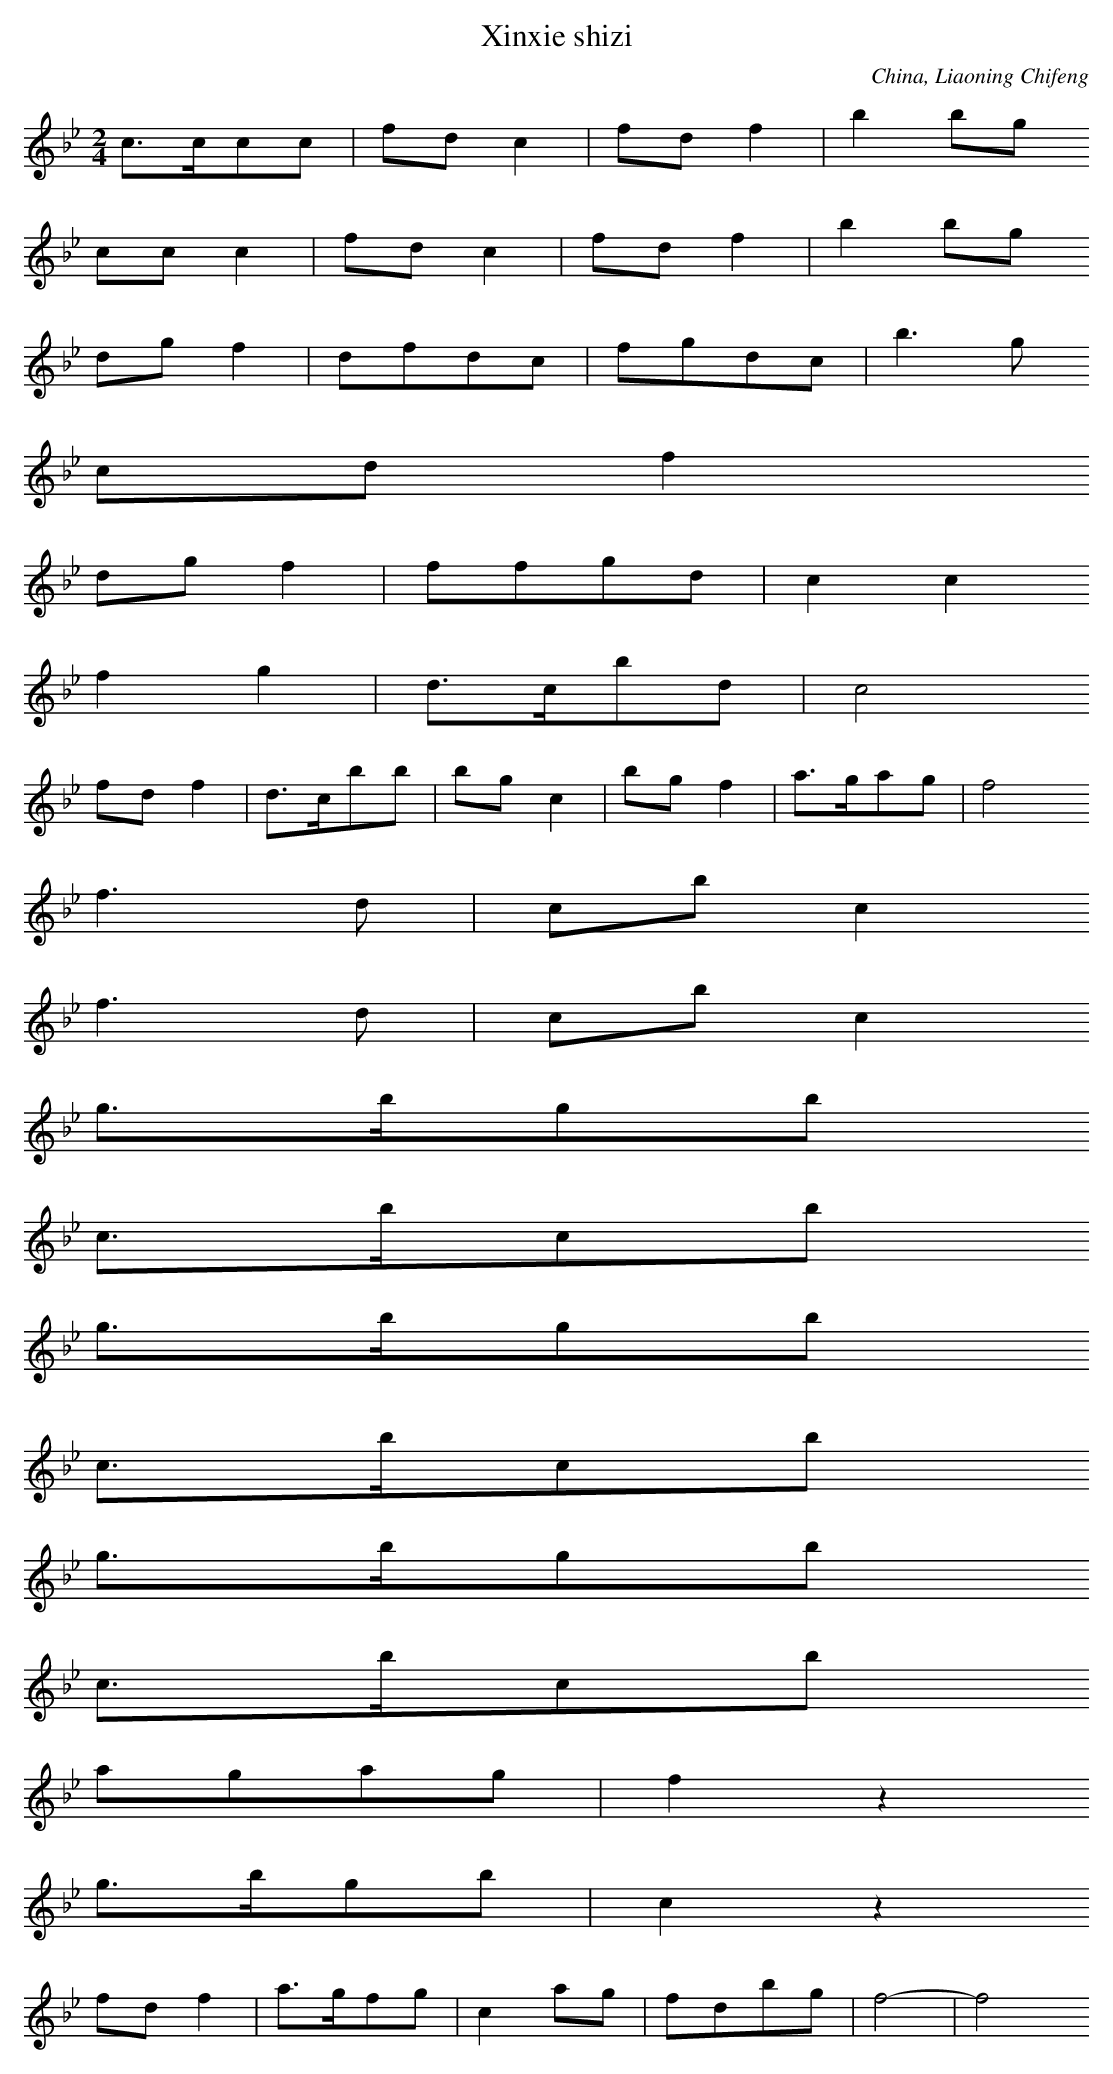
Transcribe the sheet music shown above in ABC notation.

X:1
T: Xinxie shizi
O: China, Liaoning Chifeng
M: 2/4
L: 1/16
K: Bb
c3cc2c2 | f2d2c4 | f2d2f4 | b4b2g2
c2c2c4 | f2d2c4 | f2d2f4 | b4b2g2
d2g2f4 | d2f2d2c2 | f2g2d2c2 | b6g2
c2d2f4
d2g2f4 | f2f2g2d2 | c4c4
f4g4 | d3cb2d2 | c8
f2d2f4 | d3cb2b2 | b2g2c4 | b2g2f4 | a3ga2g2 | f8
f6d2 | c2b2c4
f6d2 | c2b2c4
g3bg2b2
c3bc2b2
g3bg2b2
c3bc2b2
g3bg2b2
c3bc2b2
a2g2a2g2 | f4z4
g3bg2b2 | c4z4
f2d2f4 | a3gf2g2 | c4a2g2 | f2d2b2g2 | f8- | f8
